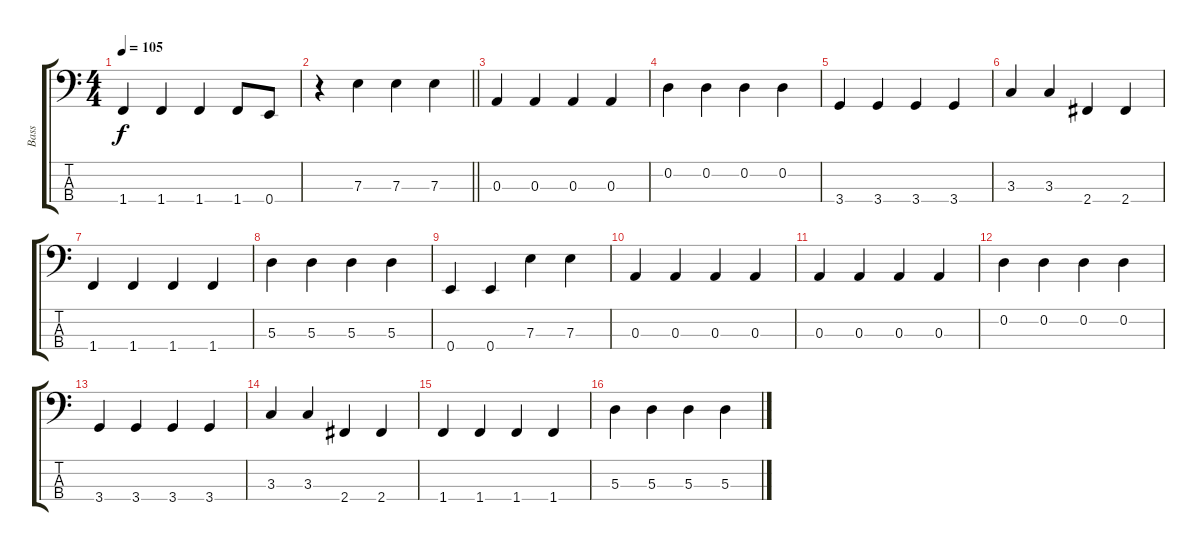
\track ("Bass" "Bass") {instrument electricbassfinger}
\staff {score tabs}
\tuning (G2 D2 A1 E1) {hide}
\ts (4 4)
\tempo 105
\clef f4
\ks c
1.4{t}.4{dy f} 1.4.4 1.4.4 1.4.8 0.4.8 |
\barLineRight lightlight
r.4 7.3.4 7.3.4 7.3.4 |
0.3.4 0.3.4 0.3.4 0.3.4 |
0.2.4 0.2.4 0.2.4 0.2.4 |
3.4.4 3.4.4 3.4.4 3.4.4 |
3.3.4 3.3.4 2.4.4 2.4.4 |
1.4.4 1.4.4 1.4.4 1.4.4 |
5.3.4 5.3.4 5.3.4 5.3.4 |
0.4.4 0.4.4 7.3.4 7.3.4 |
0.3.4 0.3.4 0.3.4 0.3.4 |
0.3.4 0.3.4 0.3.4 0.3.4 |
0.2.4 0.2.4 0.2.4 0.2.4 |
3.4.4 3.4.4 3.4.4 3.4.4 |
3.3.4 3.3.4 2.4.4 2.4.4 |
1.4.4 1.4.4 1.4.4 1.4.4 |
5.3.4 5.3.4 5.3.4 5.3.4
